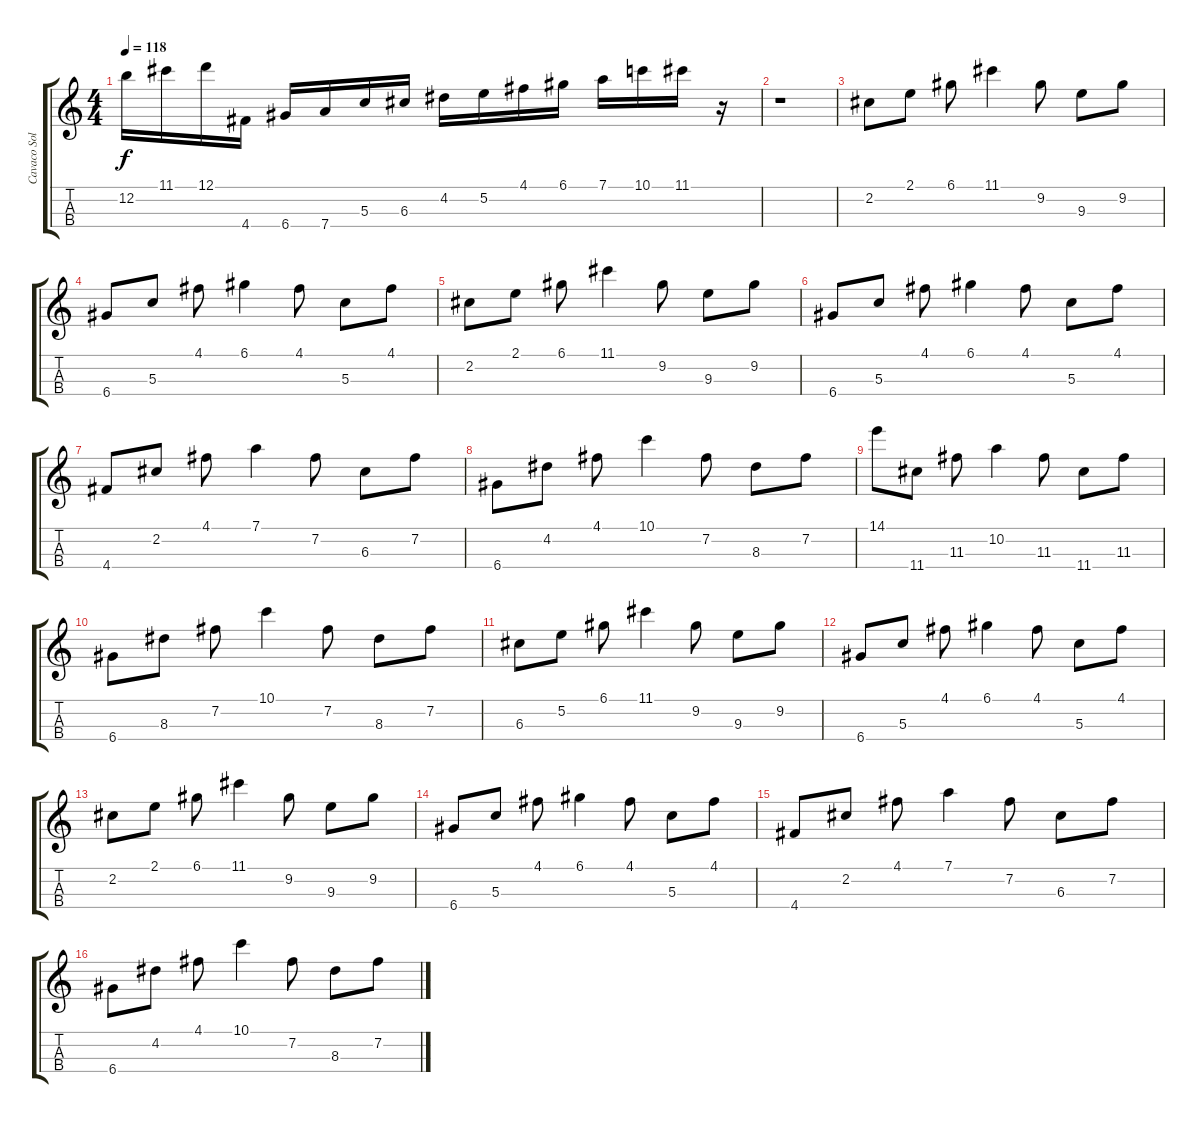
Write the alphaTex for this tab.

\track ("Cavaco Solo" "Cavaco Sol") {instrument acousticguitarnylon}
\staff {score tabs}
\tuning (D4 B3 G3 D3) {hide}
\ts (4 4)
\tempo 118
\clef g2
\ks c
12.2.16{dy f instrument acousticguitarnylon} 11.1.16 12.1.16 4.4.16 6.4.16 7.4.16 5.3.16 6.3.16 4.2.16 5.2.16 4.1.16 6.1.16 7.1.16 10.1.16 11.1.16 r.16 |
r.1 |
2.2.8 2.1.8 6.1.8 11.1.4 9.2.8 9.3.8 9.2.8 |
6.4.8 5.3.8 4.1.8 6.1.4 4.1.8 5.3.8 4.1.8 |
2.2.8 2.1.8 6.1.8 11.1.4 9.2.8 9.3.8 9.2.8 |
6.4.8 5.3.8 4.1.8 6.1.4 4.1.8 5.3.8 4.1.8 |
4.4.8 2.2.8 4.1.8 7.1.4 7.2.8 6.3.8 7.2.8 |
6.4.8 4.2.8 4.1.8 10.1.4 7.2.8 8.3.8 7.2.8 |
14.1.8 11.4.8 11.3.8 10.2.4 11.3.8 11.4.8 11.3.8 |
6.4.8 8.3.8 7.2.8 10.1.4 7.2.8 8.3.8 7.2.8 |
6.3.8 5.2.8 6.1.8 11.1.4 9.2.8 9.3.8 9.2.8 |
6.4.8 5.3.8 4.1.8 6.1.4 4.1.8 5.3.8 4.1.8 |
2.2.8 2.1.8 6.1.8 11.1.4 9.2.8 9.3.8 9.2.8 |
6.4.8 5.3.8 4.1.8 6.1.4 4.1.8 5.3.8 4.1.8 |
4.4.8 2.2.8 4.1.8 7.1.4 7.2.8 6.3.8 7.2.8 |
6.4.8 4.2.8 4.1.8 10.1.4 7.2.8 8.3.8 7.2.8
